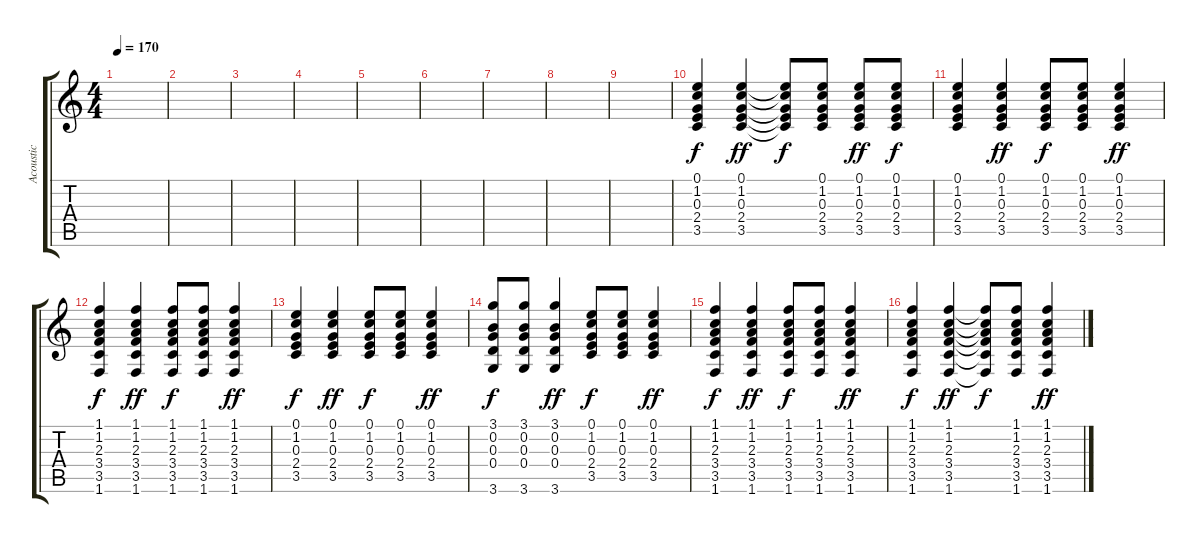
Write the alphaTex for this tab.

\track ("Acoustic" "Acoustic") {instrument acousticguitarsteel}
\staff {score tabs}
\tuning (E4 B3 G3 D3 A2 E2) {hide}
\ts (4 4)
\tempo 170
\clef g2
\ks c
|
|
|
|
|
|
|
|
|
(0.1 1.2 0.3 2.4 3.5).4 (0.1 1.2 0.3 2.4 3.5).4{dy ff} (0.1{t} 1.2{t} 0.3{t} 2.4{t} 3.5{t}).8{dy f} (0.1 1.2 0.3 2.4 3.5).8 (0.1 1.2 0.3 2.4 3.5).8{dy ff} (0.1 1.2 0.3 2.4 3.5).8{dy f} |
(0.1 1.2 0.3 2.4 3.5).4 (0.1 1.2 0.3 2.4 3.5).4{dy ff} (0.1 1.2 0.3 2.4 3.5).8{dy f} (0.1 1.2 0.3 2.4 3.5).8 (0.1 1.2 0.3 2.4 3.5).4{dy ff} |
(1.1 1.2 2.3 3.4 3.5 1.6).4{dy f} (1.1 1.2 2.3 3.4 3.5 1.6).4{dy ff} (1.1 1.2 2.3 3.4 3.5 1.6).8{dy f} (1.1 1.2 2.3 3.4 3.5 1.6).8 (1.1 1.2 2.3 3.4 3.5 1.6).4{dy ff} |
(0.1 1.2 0.3 2.4 3.5).4{dy f} (0.1 1.2 0.3 2.4 3.5).4{dy ff} (0.1 1.2 0.3 2.4 3.5).8{dy f} (0.1 1.2 0.3 2.4 3.5).8 (0.1 1.2 0.3 2.4 3.5).4{dy ff} |
(3.1 0.2 0.3 0.4 3.6).8{dy f} (3.1 0.2 0.3 0.4 3.6).8 (3.1 0.2 0.3 0.4 3.6).4{dy ff} (0.1 1.2 0.3 2.4 3.5).8{dy f} (0.1 1.2 0.3 2.4 3.5).8 (0.1 1.2 0.3 2.4 3.5).4{dy ff} |
(1.1 1.2 2.3 3.4 3.5 1.6).4{dy f} (1.1 1.2 2.3 3.4 3.5 1.6).4{dy ff} (1.1 1.2 2.3 3.4 3.5 1.6).8{dy f} (1.1 1.2 2.3 3.4 3.5 1.6).8 (1.1 1.2 2.3 3.4 3.5 1.6).4{dy ff} |
(1.1 1.2 2.3 3.4 3.5 1.6).4{dy f} (1.1 1.2 2.3 3.4 3.5 1.6).4{dy ff} (1.1{t} 1.2{t} 2.3{t} 3.4{t} 3.5{t} 1.6{t}).8{dy f} (1.1 1.2 2.3 3.4 3.5 1.6).8 (1.1 1.2 2.3 3.4 3.5 1.6).4{dy ff}
